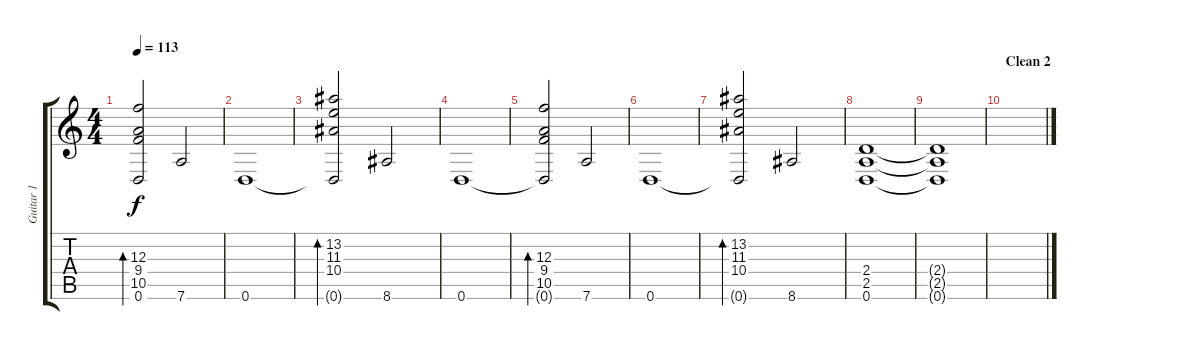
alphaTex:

\track ("Guitar 1" "Guitar 1") {instrument overdrivenguitar}
\staff {score tabs}
\tuning (D4 A3 F3 C3 G2 D2) {hide}
\ts (4 4)
\tempo 113
\clef g2
\ks c
(12.3 9.4 10.5 0.6{t}).2{bd 240 dy f} 7.6.2 |
0.6.1 |
(13.2 11.3 10.4 0.6{t}).2{bd 240} 8.6.2 |
0.6.1 |
(12.3 9.4 10.5 0.6{t}).2{bd 240} 7.6.2 |
0.6.1 |
(13.2 11.3 10.4 0.6{t}).2{bd 240} 8.6.2 |
(2.4 2.5 0.6).1 |
(2.4{t} 2.5{t} 0.6{t}).1 |
\section ("" "Clean 2")
